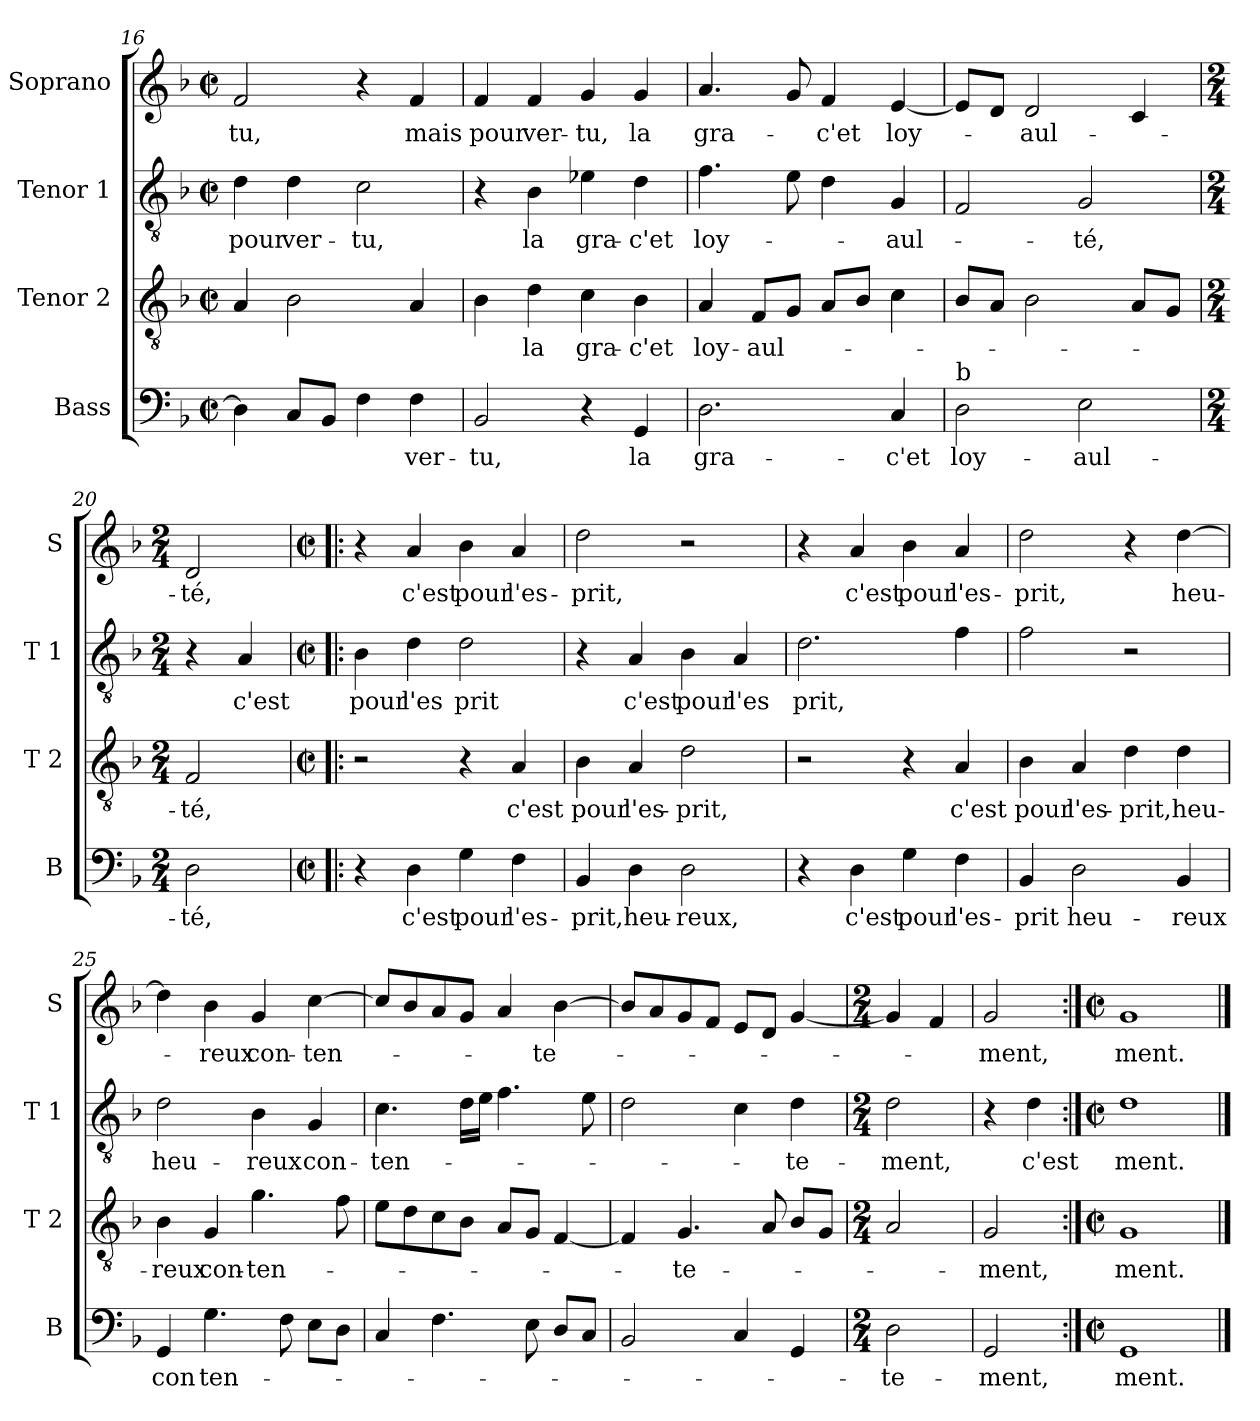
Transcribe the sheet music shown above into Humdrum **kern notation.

**kern	**text	**kern	**text	**kern	**text	**kern	**text
*part4	*part4	*part3	*part3	*part2	*part2	*part1	*part1
*staff4	*staff4	*staff3	*staff3	*staff2	*staff2	*staff1	*staff1
*I"Bass	*	*I"Tenor 2	*	*I"Tenor 1	*	*I"Soprano	*
*I'B	*	*I'T 2	*	*I'T 1	*	*I'S	*
!!LO:LB:g=z
*clefF4	*	*clefGv2	*	*clefGv2	*	*clefG2	*
*k[b-]	*	*k[b-]	*	*k[b-]	*	*k[b-]	*
*F:	*	*F:	*	*F:	*	*F:	*
*M2/2	*	*M2/2	*	*M2/2	*	*M2/2	*
*met(c|)	*	*met(c|)	*	*met(c|)	*	*met(c|)	*
=16	=16	=16	=16	=16	=16	=16	=16
!	!	!	!	!	!LO:LY:b	!	!LO:LY:b
4D\]	.	4A/	.	4d\	pour	2f/	-tu,
!	!	!	!	!	!LO:LY:b	!	!
8C/L	.	2B-\	.	4d\	ver-	.	.
8BB-/J	.	.	.	.	.	.	.
!	!	!	!	!	!LO:LY:b	!	!
4F\	.	.	.	2c\	-tu,	4r	.
!	!LO:LY:b	!	!	!	!	!	!LO:LY:b
4F\	ver-	4A/	.	.	.	4f/	mais
=17	=17	=17	=17	=17	=17	=17	=17
!	!LO:LY:b	!	!	!	!	!	!LO:LY:b
2BB-/	-tu,	4B-\	.	4r	.	4f/	pour
!	!	!	!LO:LY:b	!	!LO:LY:b	!	!LO:LY:b
.	.	4d\	la	4B-\	la	4f/	ver-
!	!	!	!LO:LY:b	!	!LO:LY:b	!	!LO:LY:b
4r	.	4c\	gra-	4e-X\	gra-	4g/	-tu,
!	!LO:LY:b	!	!LO:LY:b	!	!LO:LY:b	!	!LO:LY:b
4GG/	la	4B-\	-c'et	4d\	-c'et	4g/	la
=18	=18	=18	=18	=18	=18	=18	=18
!	!LO:LY:b	!	!LO:LY:b	!	!LO:LY:b	!	!LO:LY:b
2.D\	gra-	4A/	loy-	4.f\	loy-	4.a/	gra-
!	!	!	!LO:LY:b	!	!	!	!
.	.	8F/L	-aul-	.	.	.	.
.	.	8G/J	.	8e\	.	8g/	.
!	!	!	!	!	!	!	!LO:LY:b
.	.	8A/L	.	4d\	.	4f/	-c'et
.	.	8B-/J	.	.	.	.	.
!	!LO:LY:b	!	!	!	!LO:LY:b	!	!LO:LY:b
4C/	-c'et	4c\	.	4G/	-aul-	[4e/	loy-
=19	=19	=19	=19	=19	=19	=19	=19
!LO:TX:a:t=b	!	!	!	!	!	!	!
!	!LO:LY:b	!	!	!	!	!	!
2D\	loy-	8B-/L	.	2F/	.	8e/L]	.
.	.	8A/J	.	.	.	8d/J	.
!	!	!	!	!	!	!	!LO:LY:b
.	.	2B-\	.	.	.	2d/	-aul-
!	!LO:LY:b	!	!	!	!LO:LY:b	!	!
2E\	-aul-	.	.	2G/	-té,	.	.
.	.	8A/L	.	.	.	4c/	.
.	.	8G/J	.	.	.	.	.
=20	=20	=20	=20	=20	=20	=20	=20
*M2/4	*	*M2/4	*	*M2/4	*	*M2/4	*
!	!LO:LY:b	!	!LO:LY:b	!	!	!	!LO:LY:b
2D\	-té,	2F/	-té,	4r	.	2d/	-té,
!	!	!	!	!	!LO:LY:b	!	!
.	.	.	.	4A/	c'est	.	.
!!LO:LB:g=z
=21!|:	=21!|:	=21!|:	=21!|:	=21!|:	=21!|:	=21!|:	=21!|:
*M2/2	*	*M2/2	*	*M2/2	*	*M2/2	*
*met(c|)	*	*met(c|)	*	*met(c|)	*	*met(c|)	*
!	!	!	!	!	!LO:LY:b	!	!
4r	.	2r	.	4B-\	pour	4r	.
!	!LO:LY:b	!	!	!	!LO:LY:b	!	!LO:LY:b
4D\	c'est	.	.	4d\	l'es	4a/	c'est
!	!LO:LY:b	!	!	!	!LO:LY:b	!	!LO:LY:b
4G\	pour	4r	.	2d\	prit	4b-\	pour
!	!LO:LY:b	!	!LO:LY:b	!	!	!	!LO:LY:b
4F\	l'es-	4A/	c'est	.	.	4a/	l'es-
=22	=22	=22	=22	=22	=22	=22	=22
!	!LO:LY:b	!	!LO:LY:b	!	!	!	!LO:LY:b
4BB-/	-prit,	4B-\	pour	4r	.	2dd\	-prit,
!	!LO:LY:b	!	!LO:LY:b	!	!LO:LY:b	!	!
4D\	heu-	4A/	l'es-	4A/	c'est	.	.
!	!LO:LY:b	!	!LO:LY:b	!	!LO:LY:b	!	!
2D\	-reux,	2d\	-prit,	4B-\	pour	2r	.
!	!	!	!	!	!LO:LY:b	!	!
.	.	.	.	4A/	l'es	.	.
=23	=23	=23	=23	=23	=23	=23	=23
!	!	!	!	!	!LO:LY:b	!	!
4r	.	2r	.	2.d\	prit,	4r	.
!	!LO:LY:b	!	!	!	!	!	!LO:LY:b
4D\	c'est	.	.	.	.	4a/	c'est
!	!LO:LY:b	!	!	!	!	!	!LO:LY:b
4G\	pour	4r	.	.	.	4b-\	pour
!	!LO:LY:b	!	!LO:LY:b	!	!	!	!LO:LY:b
4F\	l'es-	4A/	c'est	4f\	.	4a/	l'es-
=24	=24	=24	=24	=24	=24	=24	=24
!	!LO:LY:b	!	!LO:LY:b	!	!	!	!LO:LY:b
4BB-/	-prit	4B-\	pour	2f\	.	2dd\	-prit,
!	!LO:LY:b	!	!LO:LY:b	!	!	!	!
2D\	heu-	4A/	l'es-	.	.	.	.
!	!	!	!LO:LY:b	!	!	!	!
.	.	4d\	-prit,	2r	.	4r	.
!	!LO:LY:b	!	!LO:LY:b	!	!	!	!LO:LY:b
4BB-/	-reux	4d\	heu-	.	.	[4dd\	heu-
=25	=25	=25	=25	=25	=25	=25	=25
!	!LO:LY:b	!	!LO:LY:b	!	!LO:LY:b	!	!
4GG/	con	4B-\	-reux	2d\	heu-	4dd\]	.
!	!LO:LY:b	!	!LO:LY:b	!	!	!	!LO:LY:b
4.G\	ten-	4G/	con-	.	.	4b-\	-reux
!	!	!	!LO:LY:b	!	!LO:LY:b	!	!LO:LY:b
.	.	4.g\	-ten-	4B-\	-reux	4g/	con-
8F\	.	.	.	.	.	.	.
!	!	!	!	!	!LO:LY:b	!	!LO:LY:b
8E\L	.	.	.	4G/	con-	[4cc\	-ten-
8D\J	.	8f\	.	.	.	.	.
!!LO:PB:g=z
=26	=26	=26	=26	=26	=26	=26	=26
!	!	!	!	!	!LO:LY:b	!	!
4C/	.	8e\L	.	4.c\	-ten-	8cc/L]	.
.	.	8d\	.	.	.	8b-/	.
4.F\	.	8c\	.	.	.	8a/	.
.	.	8B-\J	.	16d\LL	.	8g/J	.
.	.	.	.	16e\JJ	.	.	.
.	.	8A/L	.	4.f\	.	4a/	.
8E\	.	8G/J	.	.	.	.	.
!	!	!	!	!	!	!	!LO:LY:b
8D/L	.	[4F/	.	.	.	[4b-\	-te-
8C/J	.	.	.	8e\	.	.	.
=27	=27	=27	=27	=27	=27	=27	=27
2BB-/	.	4F/]	.	2d\	.	8b-/L]	.
.	.	.	.	.	.	8a/	.
!	!	!	!LO:LY:b	!	!	!	!
.	.	4.G/	-te-	.	.	8g/	.
.	.	.	.	.	.	8f/J	.
4C/	.	.	.	4c\	.	8e/L	.
.	.	8A/	.	.	.	8d/J	.
!	!	!	!	!	!LO:LY:b	!	!
4GG/	.	8B-/L	.	4d\	-te-	[4g/	.
.	.	8G/J	.	.	.	.	.
=28	=28	=28	=28	=28	=28	=28	=28
*M2/4	*	*M2/4	*	*M2/4	*	*M2/4	*
!	!LO:LY:b	!	!	!	!LO:LY:b	!	!
2D\	-te-	2A/	.	2d\	-ment,	4g/]	.
.	.	.	.	.	.	4f/	.
=29	=29	=29	=29	=29	=29	=29	=29
!	!LO:LY:b	!	!LO:LY:b	!	!	!	!LO:LY:b
2GG/	-ment,	2G/	-ment,	4r	.	2g/	-ment,
!	!	!	!	!	!LO:LY:b	!	!
.	.	.	.	4d\	c'est	.	.
=30:|!	=30:|!	=30:|!	=30:|!	=30:|!	=30:|!	=30:|!	=30:|!
*M2/2	*	*M2/2	*	*M2/2	*	*M2/2	*
*met(c|)	*	*met(c|)	*	*met(c|)	*	*met(c|)	*
!	!LO:LY:b	!	!LO:LY:b	!	!LO:LY:b	!	!LO:LY:b
1GG	ment.	1G	ment.	1d	ment.	1g	ment.
==	==	==	==	==	==	==	==
*-	*-	*-	*-	*-	*-	*-	*-
